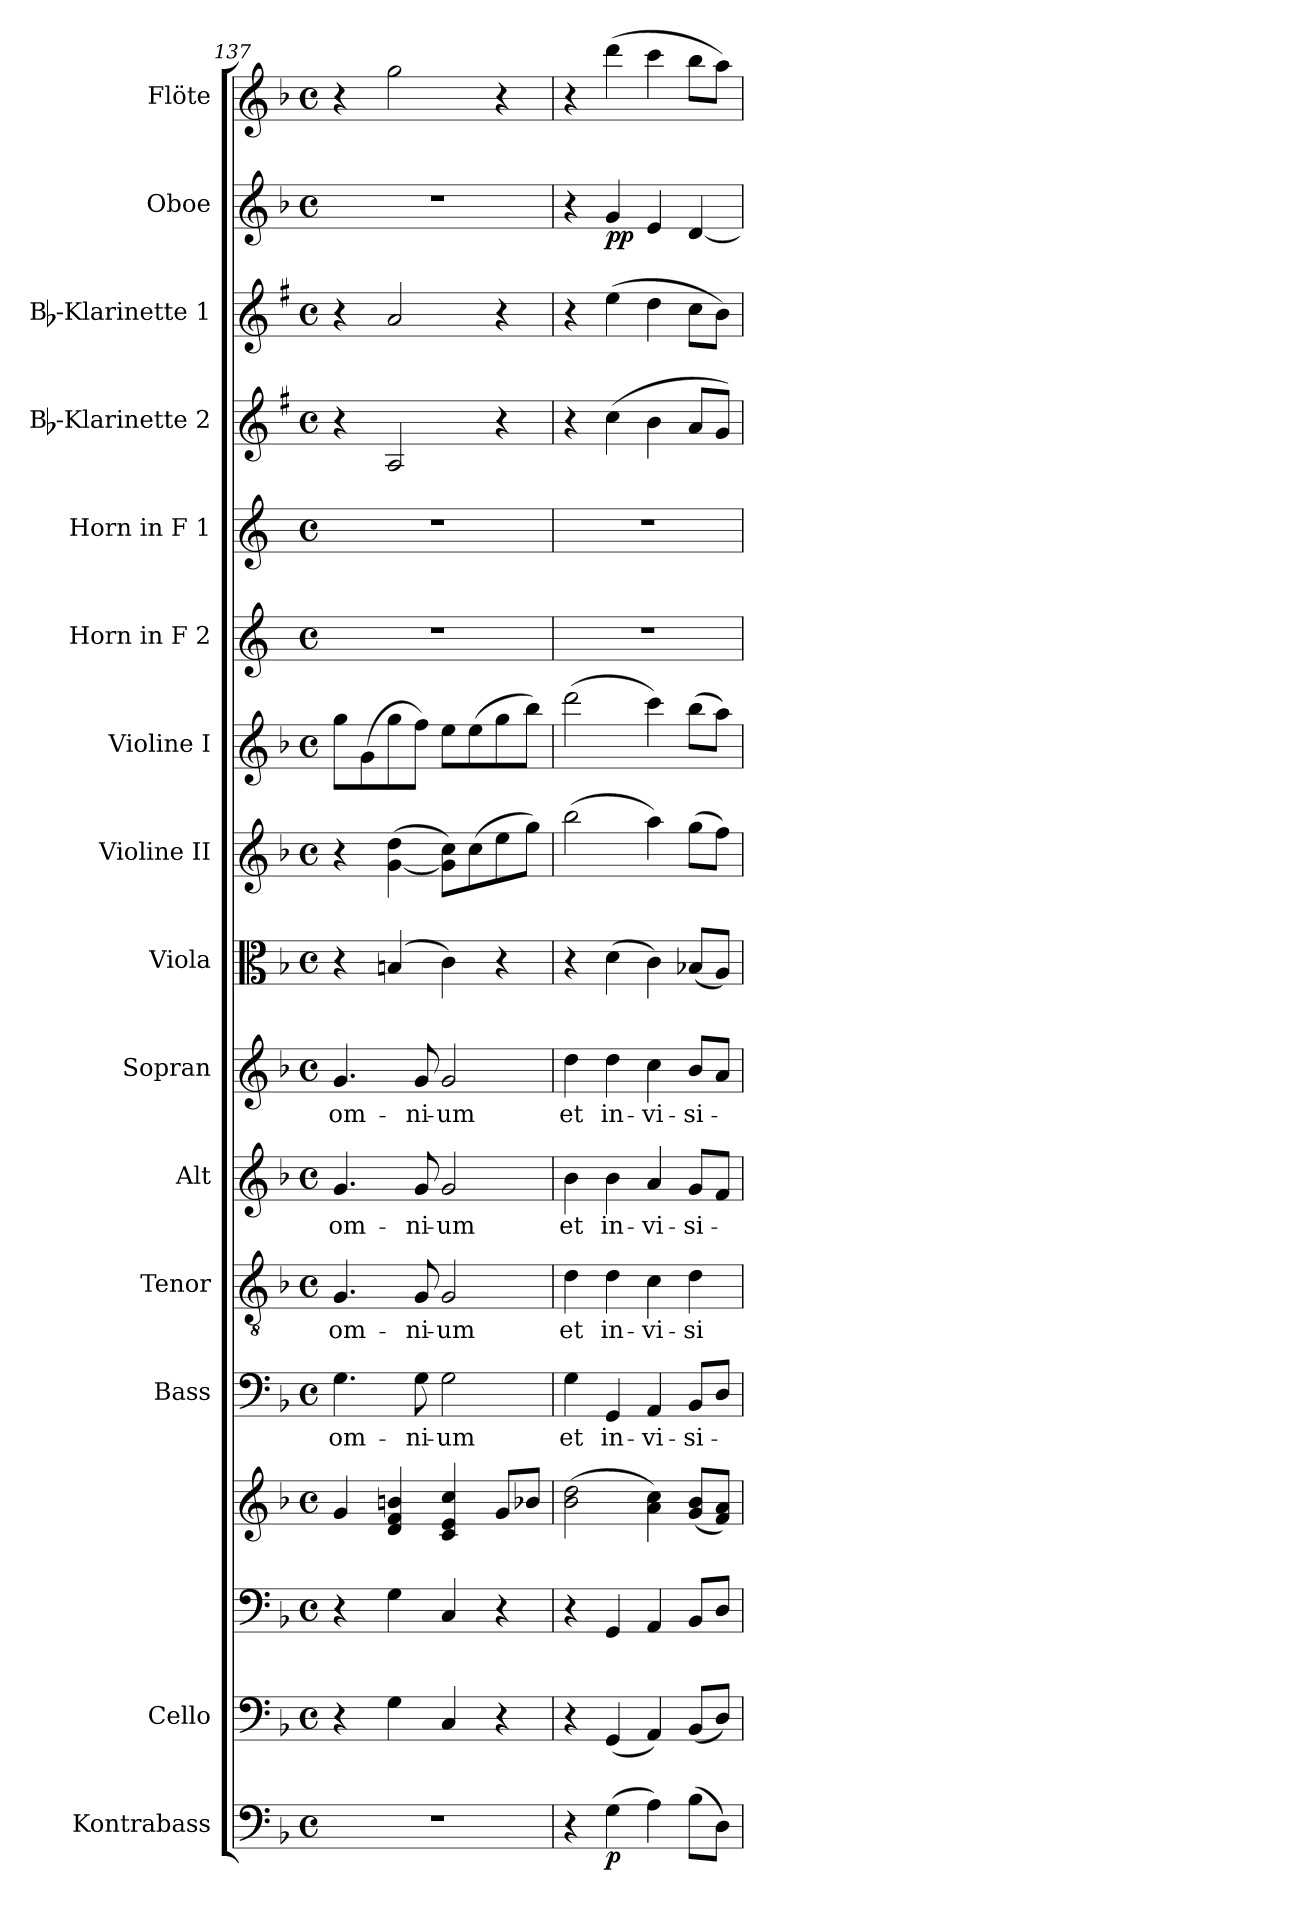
**kern	**dynam	**kern	**kern	**kern	**kern	**text	**kern	**text	**kern	**text	**kern	**text	**kern	**kern	**kern	**kern	**kern	**kern	**kern	**kern	**dynam	**kern
*part16	*part16	*part15	*part14	*part14	*part13	*part13	*part12	*part12	*part11	*part11	*part10	*part10	*part9	*part8	*part7	*part6	*part5	*part4	*part3	*part2	*part2	*part1
*staff17	*staff17	*staff16	*staff15	*staff14	*staff13	*staff13	*staff12	*staff12	*staff11	*staff11	*staff10	*staff10	*staff9	*staff8	*staff7	*staff6	*staff5	*staff4	*staff3	*staff2	*staff2	*staff1
*I"Kontrabass	*	*I"Cello	*	*	*I"Bass	*	*I"Tenor	*	*I"Alt	*	*I"Sopran	*	*I"Viola	*I"Violine II	*I"Violine I	*I"Horn in F 2	*I"Horn in F 1	*I"Bb-Klarinette 2	*I"Bb-Klarinette 1	*I"Oboe	*	*I"Flöte
*I'Kb.	*	*	*	*	*I'B.	*	*I'T.	*	*I'A.	*	*I'S.	*	*I'Vla.	*I'Vl. II	*I'Vl. I	*	*	*I'Bb Kl. 2	*I'Bb Kl. 1	*I'Ob.	*	*I'Fl.
*clefF4	*	*clefF4	*clefF4	*clefG2	*clefF4	*	*clefGv2	*	*clefG2	*	*clefG2	*	*clefC3	*clefG2	*clefG2	*clefG2	*clefG2	*clefG2	*clefG2	*clefG2	*	*clefG2
*ITrd7c12	*	*	*	*	*	*	*	*	*	*	*	*	*	*	*	*ITrd4c7	*ITrd4c7	*ITrd1c2	*ITrd1c2	*	*	*
*k[b-]	*	*k[b-]	*k[b-]	*k[b-]	*k[b-]	*	*k[b-]	*	*k[b-]	*	*k[b-]	*	*k[b-]	*k[b-]	*k[b-]	*k[b-]	*k[b-]	*k[b-]	*k[b-]	*k[b-]	*	*k[b-]
*F:	*	*F:	*F:	*F:	*F:	*	*F:	*	*F:	*	*F:	*	*F:	*F:	*F:	*F:	*F:	*F:	*F:	*F:	*	*F:
*M4/4	*	*M4/4	*M4/4	*M4/4	*M4/4	*	*M4/4	*	*M4/4	*	*M4/4	*	*M4/4	*M4/4	*M4/4	*M4/4	*M4/4	*M4/4	*M4/4	*M4/4	*	*M4/4
*met(c)	*	*met(c)	*met(c)	*met(c)	*met(c)	*	*met(c)	*	*met(c)	*	*met(c)	*	*met(c)	*met(c)	*met(c)	*met(c)	*met(c)	*met(c)	*met(c)	*met(c)	*	*met(c)
=137	=137	=137	=137	=137	=137	=137	=137	=137	=137	=137	=137	=137	=137	=137	=137	=137	=137	=137	=137	=137	=137	=137
!	!	!	!	!	!	!LO:LY:b	!	!LO:LY:b	!	!LO:LY:b	!	!LO:LY:b	!	!	!	!	!	!	!	!	!	!
1r	.	4r	4r	4g/	4.G\	om-	4.G/	om-	4.g/	om-	4.g/	om-	4r	4r	8gg\L	1r	1r	4r	4r	1r	.	4r
.	.	.	.	.	.	.	.	.	.	.	.	.	.	.	(>8g\	.	.	.	.	.	.	.
.	.	4G\	4G\	4d/ 4f/ 4bn/	.	.	.	.	.	.	.	.	(4Bn/	(>[<4g\ 4dd\	8gg\	.	.	2G/	2g/	.	.	2gg\
!	!	!	!	!	!	!LO:LY:b	!	!LO:LY:b	!	!LO:LY:b	!	!LO:LY:b	!	!	!	!	!	!	!	!	!	!
.	.	.	.	.	8G\	-ni-	8G/	-ni-	8g/	-ni-	8g/	-ni-	.	.	8ff\J)	.	.	.	.	.	.	.
!	!	!	!	!	!	!LO:LY:b	!	!LO:LY:b	!	!LO:LY:b	!	!LO:LY:b	!	!	!	!	!	!	!	!	!	!
.	.	4C/	4C/	4c/ 4e/ 4cc/	2G\	-um	2G/	-um	2g/	-um	2g/	-um	4c\)	8g\] 8cc\L)	8ee\L	.	.	.	.	.	.	.
.	.	.	.	.	.	.	.	.	.	.	.	.	.	(>8cc\	(>8ee\	.	.	.	.	.	.	.
.	.	4r	4r	8g/L	.	.	.	.	.	.	.	.	4r	8ee\	8gg\	.	.	4r	4r	.	.	4r
.	.	.	.	8b-X/J	.	.	.	.	.	.	.	.	.	8gg\J)	8bb-\J)	.	.	.	.	.	.	.
=138	=138	=138	=138	=138	=138	=138	=138	=138	=138	=138	=138	=138	=138	=138	=138	=138	=138	=138	=138	=138	=138	=138
!	!	!	!	!	!	!LO:LY:b	!	!LO:LY:b	!	!LO:LY:b	!	!LO:LY:b	!	!	!	!	!	!	!	!	!	!
4r	.	4r	4r	(>2b-\ 2dd\	4G\	et	4d\	et	4b-\	et	4dd\	et	4r	(>2bb-\	(>2ddd\	1r	1r	4r	4r	4r	.	4r
!	!LO:DY:b	!	!	!	!	!LO:LY:b	!	!LO:LY:b	!	!LO:LY:b	!	!LO:LY:b	!	!	!	!	!	!	!	!	!LO:DY:b	!
(>4GG\	p	(<4GG/	4GG/	.	4GG/	in-	4d\	in-	4b-\	in-	4dd\	in-	(>4d\	.	.	.	.	(>4b-\	(>4dd\	4g/	pp	(>4ddd\
!	!	!	!	!	!	!LO:LY:b	!	!LO:LY:b	!	!LO:LY:b	!	!LO:LY:b	!	!	!	!	!	!	!	!	!	!
4AA\)	.	4AA/)	4AA/	4a\ 4cc\)	4AA/	-vi-	4c\	-vi-	4a/	-vi-	4cc\	-vi-	4c\)	4aa\)	4ccc\)	.	.	4a\	4cc\	4e/	.	4ccc\
!	!	!	!	!	!	!LO:LY:b	!	!LO:LY:b	!	!LO:LY:b	!	!LO:LY:b	!	!	!	!	!	!	!	!	!	!
(>8BB-\L	.	(<8BB-/L	8BB-/L	(<8g/ 8b-/L	8BB-/L	-si-	4d\	-si-	8g/L	-si-	8b-/L	-si-	(<8B-X/L	(>8gg\L	(>8bb-\L	.	.	8g/L	8b-\L	[4d/	.	8bb-\L
8DD\J)	.	8D/J)	8D/J	8f/ 8a/J)	8D/J	.	.	.	8f/J	.	8a/J	.	8A/J)	8ff\J)	8aa\J)	.	.	8f/J)	8a\J)	.	.	8aa\J)
=	=	=	=	=	=	=	=	=	=	=	=	=	=	=	=	=	=	=	=	=	=	=
*-	*-	*-	*-	*-	*-	*-	*-	*-	*-	*-	*-	*-	*-	*-	*-	*-	*-	*-	*-	*-	*-	*-
